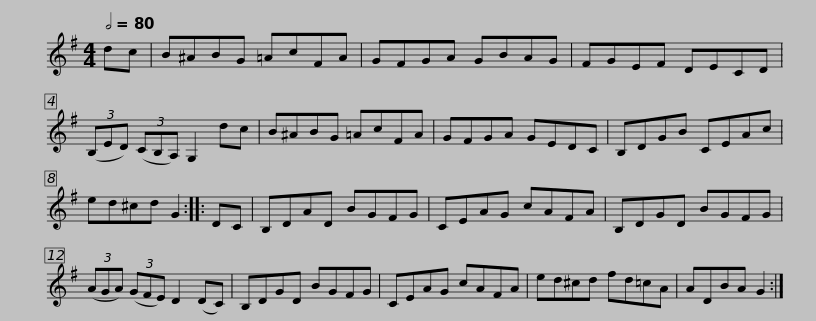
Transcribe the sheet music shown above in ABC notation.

X:1
L:1/8
Q:1/2=80
M:4/4
I:linebreak $
K:G
V:1 treble
V:1
 dc | B^ABG =AcFA | GFGA GBAG | FGEF DECD | (3(B,ED) (3(CB,A,) G,2 dc |$ %5
 B^ABG =AcFA | GFGA GEDC | B,DGB CEAc | ed^cd G2 :: DC | %10
 B,DAD BGFG |$ CEAG cAFA | B,DGD BGFG | (3(AGA) (3(GFE) D2 (DC) | B,DGD BGFG | %15
 CEAG cAFA |$ ed^cd fd=cA | ADBA G2 :| %18
